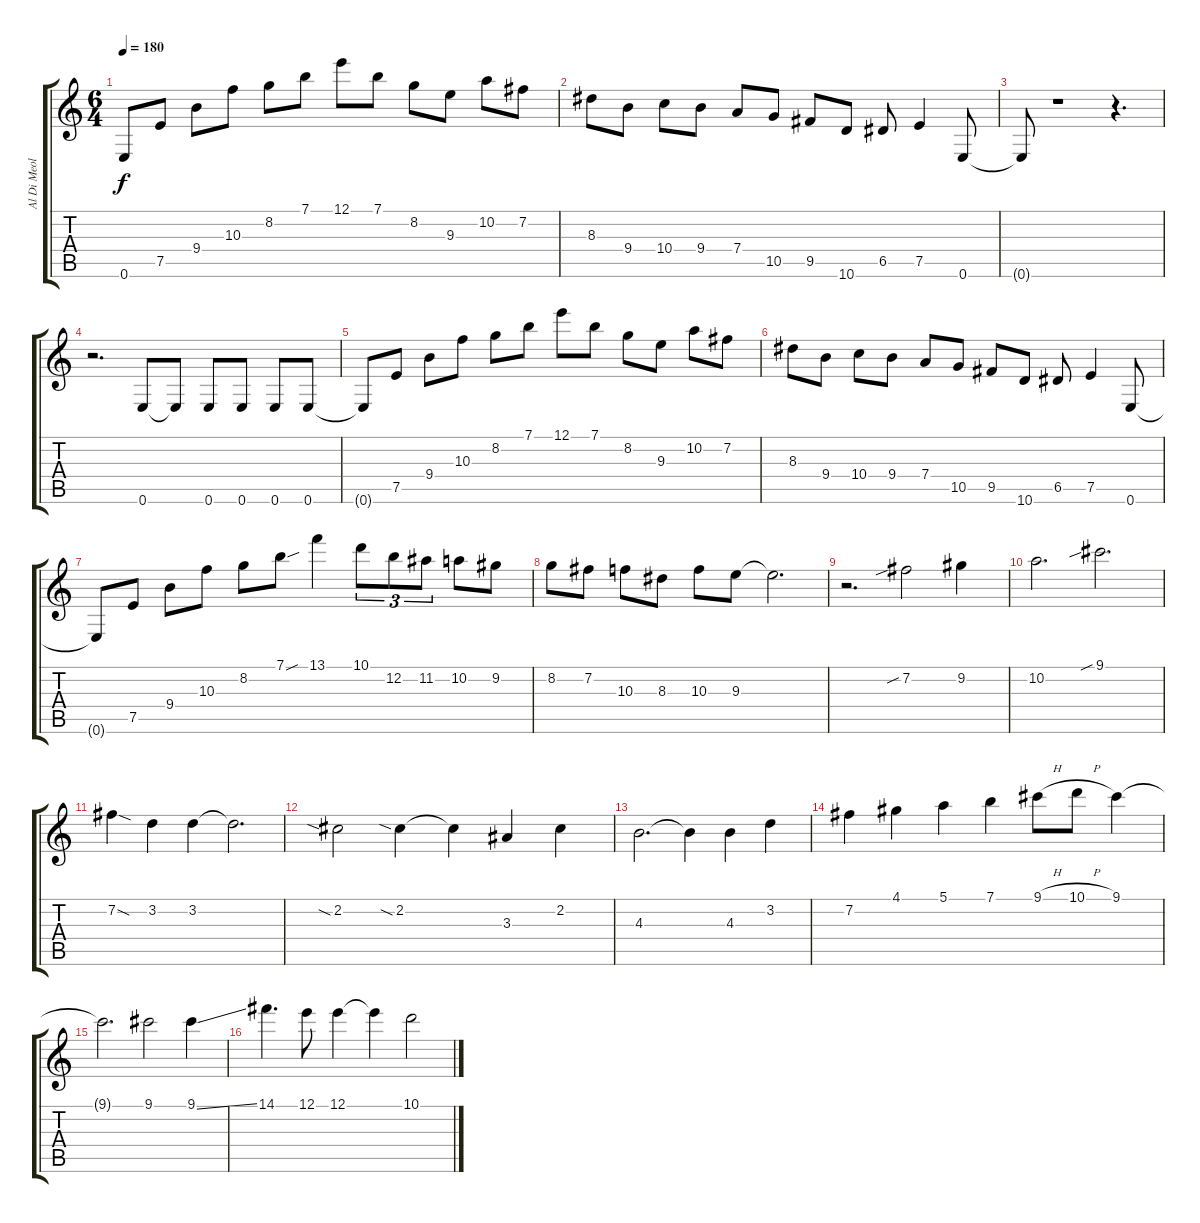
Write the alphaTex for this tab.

\track ("Al Di Meola" "Al Di Meol") {instrument acousticguitarsteel}
\staff {score tabs}
\tuning (E4 B3 G3 D3 A2 E2) {hide}
\ts (6 4)
\tempo 180
\clef g2
\ks c
0.6.8{dy f} 7.5.8 9.4.8 10.3.8 8.2.8 7.1.8 12.1.8 7.1.8 8.2.8 9.3.8 10.2.8 7.2.8 |
8.3.8 9.4.8 10.4.8 9.4.8 7.4.8 10.5.8 9.5.8 10.6.8 6.5.8 7.5.4 0.6.8 |
0.6{t}.8 r.1 r.4{d} |
r.2{d} 0.6.8 0.6{t}.8 0.6.8 0.6.8 0.6.8 0.6.8 |
0.6{t}.8 7.5.8 9.4.8 10.3.8 8.2.8 7.1.8 12.1.8 7.1.8 8.2.8 9.3.8 10.2.8 7.2.8 |
8.3.8 9.4.8 10.4.8 9.4.8 7.4.8 10.5.8 9.5.8 10.6.8 6.5.8 7.5.4 0.6.8 |
0.6{t}.8 7.5.8 9.4.8 10.3.8 8.2.8 7.1{sou}.8 13.1.4 10.1.8{tu (3 2)} 12.2.8{tu (3 2)} 11.2.8{tu (3 2)} 10.2.8 9.2.8 |
8.2.8 7.2.8 10.3.8 8.3.8 10.3.8 9.3.8 9.3{t}.2{d} |
r.2{d} 7.2{sib}.2 9.2.4 |
10.2.2{d} 9.1{sib}.2{d} |
7.2{sod}.4 3.2.4 3.2.4 3.2{t}.2{d} |
2.2{sia}.2 2.2{sia}.4 2.2{t}.4 3.3.4 2.2.4 |
4.3.2{d} 4.3{t}.4 4.3.4 3.2.4 |
7.2.4 4.1.4 5.1.4 7.1.4 9.1{h}.8 10.1{h}.8 9.1.4 |
9.1{t}.2{d} 9.1.2 9.1{ss}.4 |
14.1.4{d} 12.1.8 12.1.4 12.1{t}.4 10.1.2
